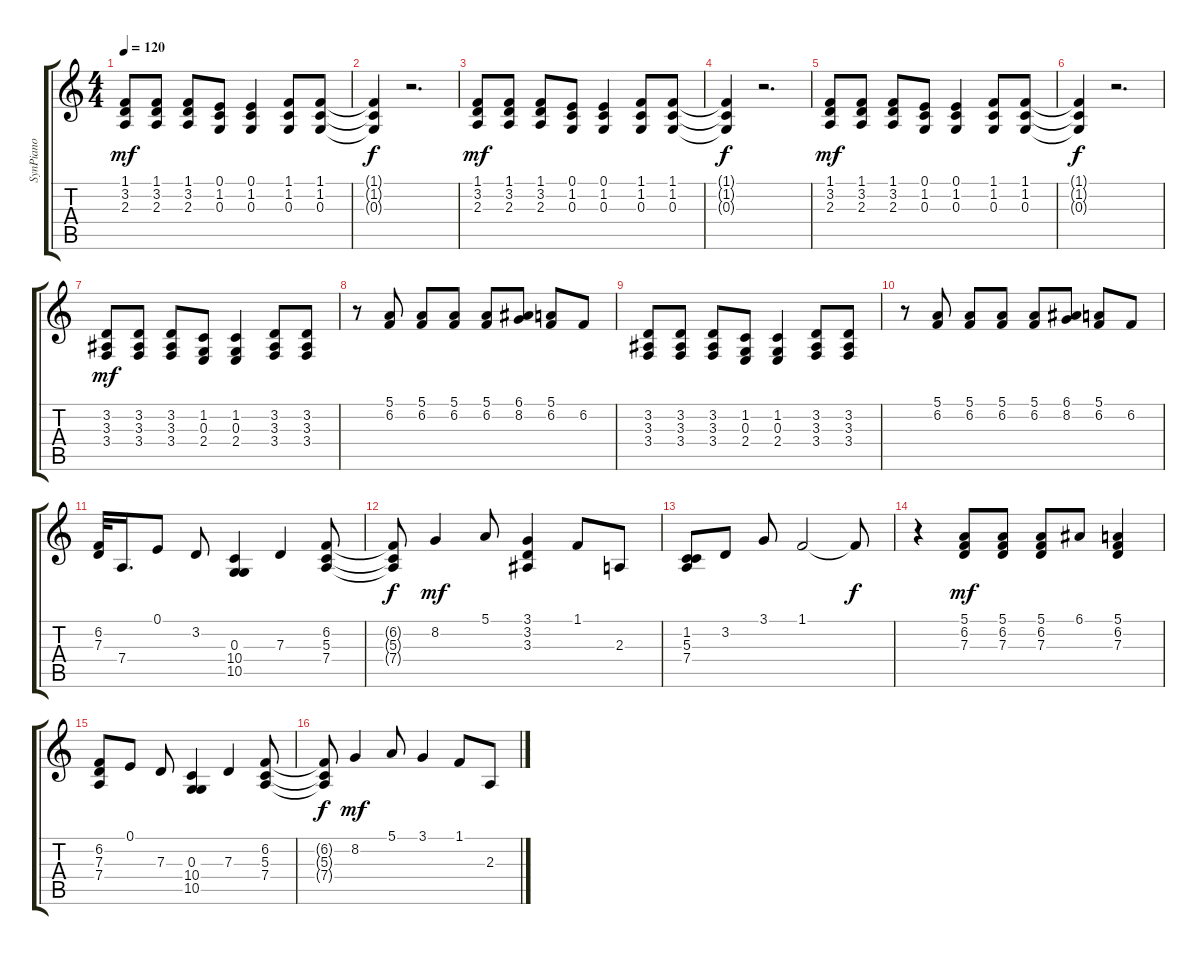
\track ("SynPiano" "SynPiano") {solo instrument brightacousticpiano}
\staff {score tabs}
\tuning (E4 B3 G3 D3 A2 E2) {hide}
\ts (4 4)
\tempo 120
\clef g2
\ks c
(1.1 3.2 2.3).8{dy mf} (1.1 3.2 2.3).8 (1.1 3.2 2.3).8 (0.1 1.2 0.3).8 (0.1 1.2 0.3).4 (1.1 1.2 0.3).8 (1.1 1.2 0.3).8 |
(1.1{t} 1.2{t} 0.3{t}).4{dy f} r.2{d} |
(1.1 3.2 2.3).8{dy mf} (1.1 3.2 2.3).8 (1.1 3.2 2.3).8 (0.1 1.2 0.3).8 (0.1 1.2 0.3).4 (1.1 1.2 0.3).8 (1.1 1.2 0.3).8 |
(1.1{t} 1.2{t} 0.3{t}).4{dy f} r.2{d} |
(1.1 3.2 2.3).8{dy mf} (1.1 3.2 2.3).8 (1.1 3.2 2.3).8 (0.1 1.2 0.3).8 (0.1 1.2 0.3).4 (1.1 1.2 0.3).8 (1.1 1.2 0.3).8 |
(1.1{t} 1.2{t} 0.3{t}).4{dy f} r.2{d} |
(3.2 3.3 3.4).8{dy mf} (3.2 3.3 3.4).8 (3.2 3.3 3.4).8 (1.2 0.3 2.4).8 (1.2 0.3 2.4).4 (3.2 3.3 3.4).8 (3.2 3.3 3.4).8 |
r.8 (5.1 6.2).8 (5.1 6.2).8 (5.1 6.2).8 (5.1 6.2).8 (6.1 8.2).8 (5.1 6.2).8 6.2.8 |
(3.2 3.3 3.4).8 (3.2 3.3 3.4).8 (3.2 3.3 3.4).8 (1.2 0.3 2.4).8 (1.2 0.3 2.4).4 (3.2 3.3 3.4).8 (3.2 3.3 3.4).8 |
r.8 (5.1 6.2).8 (5.1 6.2).8 (5.1 6.2).8 (5.1 6.2).8 (6.1 8.2).8 (5.1 6.2).8 6.2.8 |
(6.2 7.3).32 7.4.16{d} 0.1.8 3.2.8 (0.3 10.4 10.5).4 7.3.4 (6.2 5.3 7.4).8 |
(6.2{t} 5.3{t} 7.4{t}).8{dy f} 8.2.4{dy mf} 5.1.8 (3.1 3.2 3.3).4 1.1.8 2.3.8 |
(1.2 5.3 7.4).8 3.2.8 3.1.8 1.1.2 1.1{t}.8{dy f} |
r.4 (5.1 6.2 7.3).8{dy mf} (5.1 6.2 7.3).8 (5.1 6.2 7.3).8 6.1.8 (5.1 6.2 7.3).4 |
(6.2 7.3 7.4).8 0.1.8 7.3.8 (0.3 10.4 10.5).4 7.3.4 (6.2 5.3 7.4).8 |
(6.2{t} 5.3{t} 7.4{t}).8{dy f} 8.2.4{dy mf} 5.1.8 3.1.4 1.1.8 2.3.8
